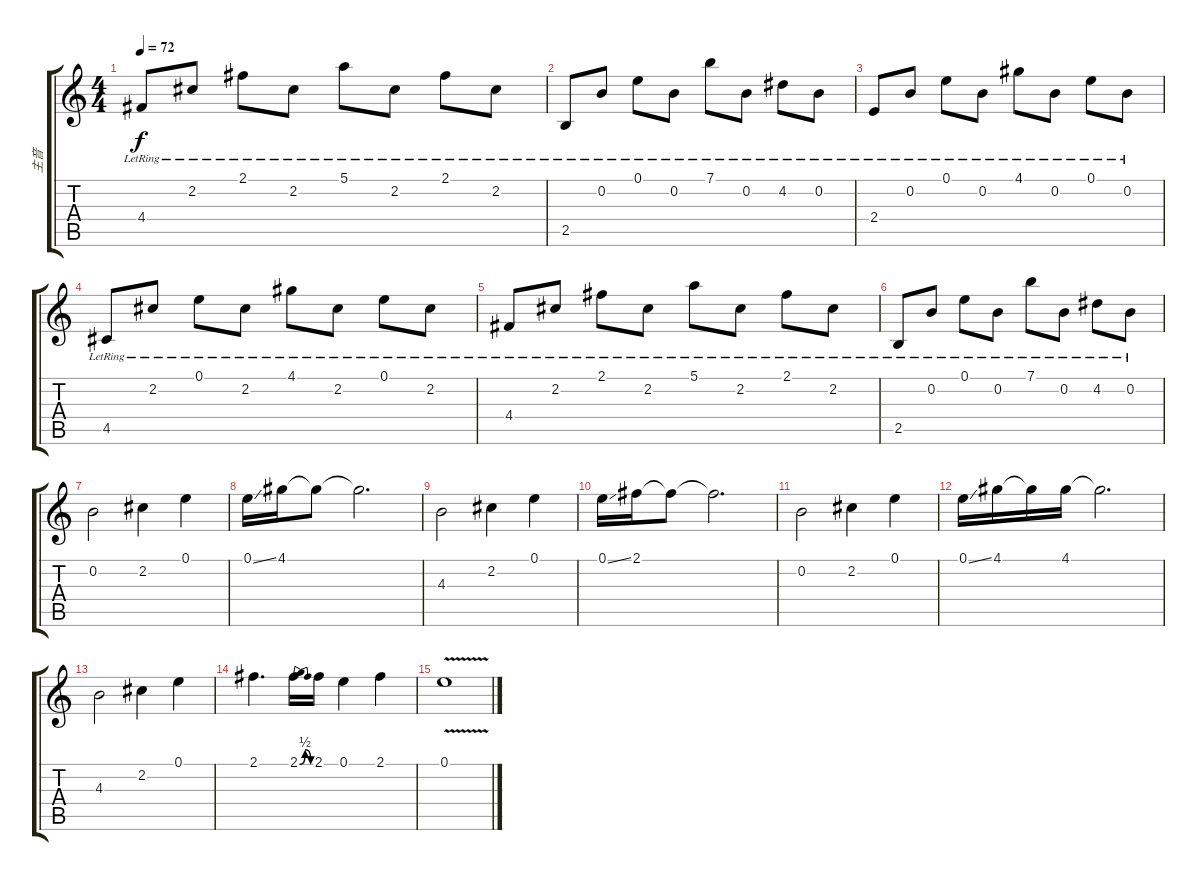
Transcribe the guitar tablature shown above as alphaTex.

\track ("主音" "主音") {instrument acousticguitarnylon}
\staff {score tabs}
\tuning (E4 B3 G3 D3 A2 E2) {hide}
\ts (4 4)
\tempo 72
\clef g2
\ks c
4.4{lr}.8{dy f} 2.2{lr}.8 2.1{lr}.8 2.2{lr}.8 5.1{lr}.8 2.2{lr}.8 2.1{lr}.8 2.2{lr}.8 |
2.5{lr}.8 0.2{lr}.8 0.1{lr}.8 0.2{lr}.8 7.1{lr}.8 0.2{lr}.8 4.2{lr}.8 0.2{lr}.8 |
2.4{lr}.8{instrument acousticguitarsteel} 0.2{lr}.8 0.1{lr}.8 0.2{lr}.8 4.1{lr}.8 0.2{lr}.8 0.1{lr}.8 0.2{lr}.8 |
4.5{lr}.8 2.2{lr}.8 0.1{lr}.8 2.2{lr}.8 4.1{lr}.8 2.2{lr}.8 0.1{lr}.8 2.2{lr}.8 |
4.4{lr}.8 2.2{lr}.8 2.1{lr}.8 2.2{lr}.8 5.1{lr}.8 2.2{lr}.8 2.1{lr}.8 2.2{lr}.8 |
2.5{lr}.8 0.2{lr}.8 0.1{lr}.8 0.2{lr}.8 7.1{lr}.8 0.2{lr}.8 4.2{lr}.8 0.2{lr}.8 |
0.2.2{instrument overdrivenguitar} 2.2.4 0.1.4 |
0.1{ss}.16 4.1.16 4.1{t}.8 4.1{t}.2{d} |
4.3.2 2.2.4 0.1.4 |
0.1{ss}.16 2.1.16 2.1{t}.8 2.1{t}.2{d} |
0.2.2 2.2.4 0.1.4 |
0.1{ss}.16 4.1.16 4.1{t}.16 4.1.16 4.1{t}.2{d} |
4.3.2 2.2.4 0.1.4 |
2.1.4{d} 2.1{be (bendrelease 0 0 30 2 30 2 60 0)}.16 2.1.16 0.1.4 2.1.4 |
0.1{v}.1
